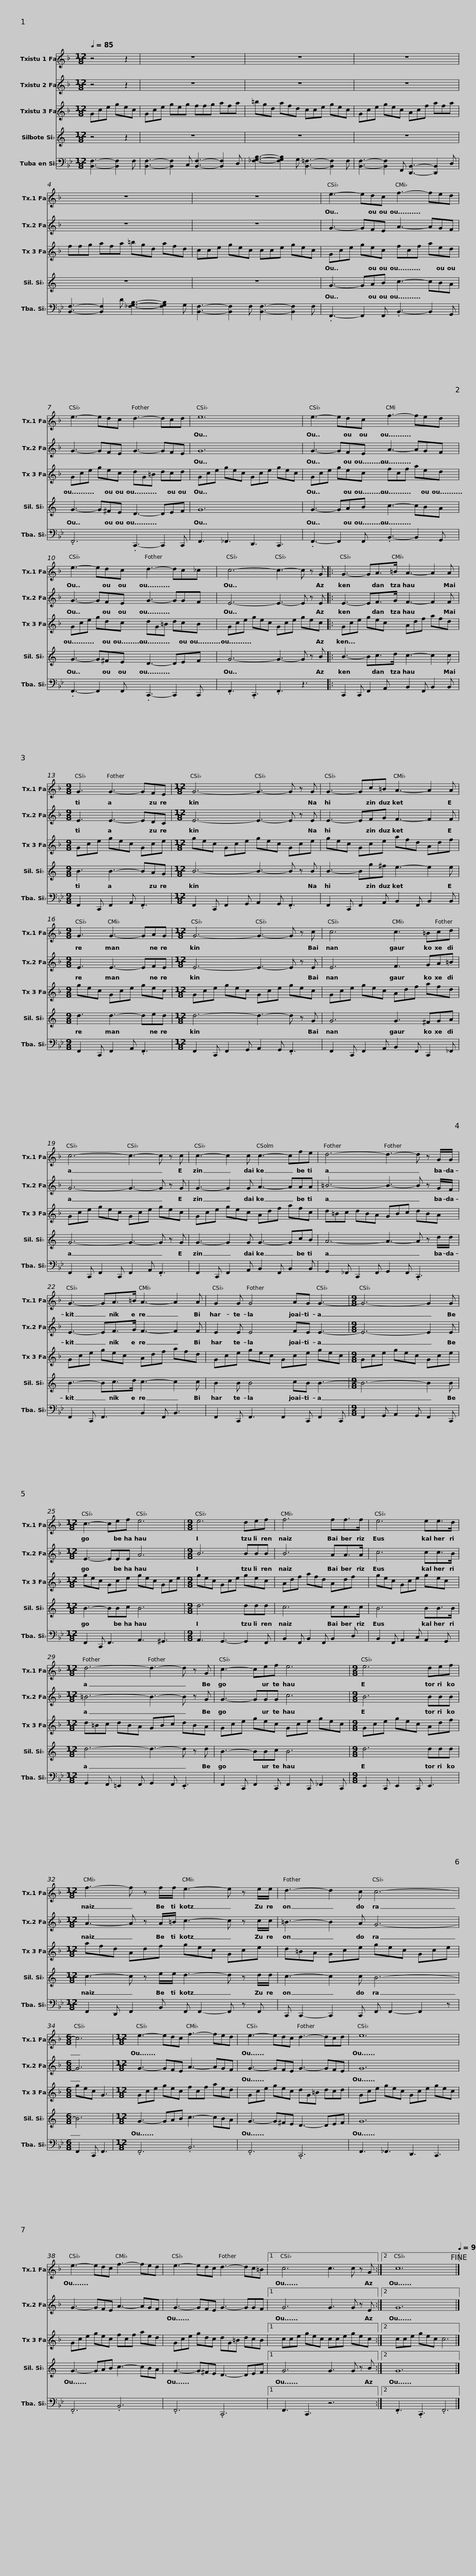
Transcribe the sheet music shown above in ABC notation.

X:1
%%score 1 2 3 4 5
L:1/8
Q:1/4=85
M:12/8
I:linebreak $
K:Bb
V:1 treble transpose=-7
V:2 treble transpose=-7
V:3 treble transpose=-7
V:4 treble transpose=-2
V:5 bass
V:1
[K:F] z4 z2 | z12 | z12 | z12 |$ z12 | %5
 z12 | e3- edc f3- fed |$ e3- edc d3- dcd | e12 | e3- edc f3- fed |$ %10
 e3- edc d3- dc_c | c6- c3- c z G |: G3- GA>=B A3- A2 A |$[M:9/8] G3 G3- GFE |[M:12/8] G6- G3- G z G | %15
 G3- Gc=B A3- A2 A |[M:9/8] G3 G3- GAG |$[M:12/8] G6- G3- G z c | c6 c3 =Bcd | c6- c3- c z c |$ %20
 c3- c2 c c3- cfe | d6- d3- d z G/G/ | G3- GA>=B A3- A2 A |$ G2 G G4 AG G3- |[M:9/8] G6- G2 G | %25
[M:12/8] c3- cef e6 |[M:9/8] e6 def |$ f6 ff>f | e6 ee>d |[M:12/8] d6- d3- d z G |$ %30
 c3- cef e6 |[M:9/8] e6 def |[M:12/8] f3- f z f/f/ e3- e z e/e/ |$ d3- d2 c c6- |[M:6/8] c6 | %35
[M:12/8] e3- edc f3- fed | e3- edc d3- dcd |$ e12 | e3- edc f3- fed | e3- edc d3- dc=B |1 %40
 c6 c3 c z G :|2$[Q:1/4=70] c12[Q:1/4=60][Q:1/4=35][Q:1/4=90]!fine! |] %42
V:2
[K:F] z4 z2 | z12 | z12 | z12 |$ z12 | %5
 z12 | G3- GFE A3- AGF |$ G3- GFE G3- GFE | G12 | G3- GFE A3- AGF |$ %10
 G3- GFE G3- GGF | E6- E3- E z E |: E3- EF>G F3- F2 F |$[M:9/8] E3 E3- EDC |[M:12/8] E6- E3- E z E | %15
 E3- EFG F3- F2 F |[M:9/8] E3 E3- EFE |$[M:12/8] E6- E3- E z E | E6 F3 GA=B | G6- G3- G z G |$ %20
 G3- G2 G A3- AAA | =B6- B3- B z G/F/ | E3- EF>G F3- F2 F |$ E2 E E4 FE E3- |[M:9/8] E6- E2 E | %25
[M:12/8] E3- EEE A6 |[M:9/8] B6 BBB |$ B6 AA>A | c6 cc>B |[M:12/8] =B6- B3- B z G |$ %30
 G3- GGG c6 |[M:9/8] B6 BBB |[M:12/8] A3- A z A/=B/ c3- c z c/c/ |$ =B3- B2 A G6- |[M:6/8] G6 | %35
[M:12/8] G3- GFE A3- AGF | G3- GFE G3- GFE |$ G12 | G3- GFE A3- AGF | G3- GFE G3- GGF |1 %40
 G6 G3 G z E :|2$ G12 |] %42
V:3
[K:F] Gce gec | Gce geg ffg afa | =bgd afd cce gec | Gce gec Acf afa |$ ffg afa =bgd afd | %5
 cce gec cce gec | Gce gec fcf aed |$ Gce gec dG=B dcd | Gce gec Gce gec | Gce gec fcf aed |$ %10
 Gce gdc dG=B dcB | Gce gec Gce gec |: Gce gec Adf afd |$[M:9/8] Gce gec Gce |[M:12/8] gec Gce gec Gce | %15
 gec Gce afd Adf |[M:9/8] gec Gce gec |$[M:12/8] Gce gec Gce gec | Gce gec Adf afd | Gce gec Gce gec |$ %20
 Gce gec Adf afc | d=Bc dBA GBc dBA | Gce gec Adf afd |$ Gce gec Gce gec |[M:9/8] Gce gec Gce | %25
[M:12/8] gec Gce gec Gce |[M:9/8] gec Gce gec |$ Adf afd Adf | gec Gce gec |[M:12/8] d=Bc dBA GBc dBA |$ %30
 Gce gec Gce gec |[M:9/8] Gce gec Adf |[M:12/8] afd Adf gec Gce |$ d=BA Gce gec Gce |[M:6/8] gec G3 | %35
[M:12/8] Gce gec fcf aed | Gce gec dG=B dcd |$ Gce gec Gce gec | Gce gec fcf aed | Gce gdc dG=B dcB |1 %40
 cce gec cce gec :|2$ cce gec c6 |] %42
V:4
[K:C] z4 z2 | z12 | z12 | z12 |$ z12 | %5
 z12 | G3- GAB c3- cBA |$ G3- G^FE D3- DEF | G12 | G3- GAB c3- cBA |$ %10
 G3- G^FE D3- DEF | G6- G3- G z B |: B3- Bc>d c3- c2 c |$[M:9/8] B3 B3- BAG |[M:12/8] B6- B3- B z B | %15
 B3- Bg^f e3- e2 e |[M:9/8] d3 d3- ded |$[M:12/8] d6- d3- d z G | G6 G3 ^FGA | G6- G3- G z G |$ %20
 G3- G2 G G3- GcB | A6- A3- A z d/d/ | B3- Bc>d c3- c2 c |$ B2 B B4 cB B3- |[M:9/8] B6- B2 B | %25
[M:12/8] B3- BBc B6 |[M:9/8] d6 ddd |$ c6 cc>c | B6 BB>B |[M:12/8] d6- d3- d z d |$ %30
 B3- BBc B6 |[M:9/8] d6 ddd |[M:12/8] c3- c z e/e/ d3- d z d/d/ |$ c3- c2 c B6- |[M:6/8] B6 | %35
[M:12/8] G3- GAB c3- cBA | G3- G^FE D3- DEF |$ G12 | G3- GAB c3- cBA | G3- G^FE D3- DEF |1 %40
 G6 G3 G z B :|2$ G12 |] %42
V:5
 [B,,F,]3- [B,,F,]2 F, | [B,,F,]3- [B,,F,]2 C, [B,,F,]3- [B,,F,]2 D, | [_F,G,B,]3- [F,G,B,]2 G, [B,,=F,]3- [B,,F,]2 F, | [B,,F,]3- [B,,F,]2 F,, [D,,B,,]3- [D,,B,,]2 D, |$ [B,,F,]3- [B,,F,]2 D [_F,G,B,]3- [F,G,B,]2 G, | %5
 [B,,F,]3- [B,,F,]2 F, [B,,F,]3- [B,,F,]2 F, | .F,,3- F,,2 F,, .B,,3- B,,2 G,, |$ .F,,6 .C,,3- C,,2 C,, | F,,3 _F,,3 D,,3 C,,3 | .F,,3- F,,2 F,, .B,,3- B,,2 G,, |$ %10
 .F,,3- F,,2 F,, .C,,3- C,,2 C,, | .F,,3 .C,,3 .F,,3 z3 |: C,,2 C,, F,,2 A,, B,,2 F,, B,,2 B,, |$[M:9/8] F,,2 C,, F,,2 A,, .F,,3 |[M:12/8] F,,2 C,, F,,2 G,, A,,2 G,, .F,,3 | %15
 F,,2 C,, F,,2 A,, B,,2 F,, B,,2 B,, |[M:9/8] F,,2 C,, F,,2 A,, .F,,3 |$[M:12/8] F,,2 C,, F,,2 G,, A,,2 G,, .F,,3 | F,,2 C,, F,,2 A,, B,,2 F,, C,,2 _F,, | F,,2 C,, F,,2 C,, F,,2 A,, .F,,3 |$ %20
 F,,2 C,, F,,2 A,, B,,2 F,, B,,2 B,, | G,,2 _F,, C,,2 F,, G,,2 F,, .C,,3 | F,,2 C,, F,,3 B,,2 F,, B,,3 |$ F,,2 C,, F,,3 F,,2 C,, F,,2 C,, |[M:9/8] F,,2 G,, A,,2 G,, F,,2 C,, | %25
[M:12/8] F,,2 C,, F,,3 A,,3 ^G,,3 |[M:9/8] A,,3 G,,3- G,,2 F,, |$ B,,2 F,, B,,2 F,, B,,2 D, | B,,2 F,, A,,2 C, A,,2 G,, |[M:12/8] G,,2 F,, =E,,2 F,, G,,2 F,, .E,,3 |$ %30
 F,,2 C,, F,,2 C,, F,,2 C,, _F,,2 C,, |[M:9/8] E,,2 C,, E,,2 C,, E,,3 |[M:12/8] F,,2 D,, F,,2 B,, F,, F,,2- F,, z F,, |$ C,, C,,2- C,,2 C,, F,, F,,2- F,,2 z |[M:6/8] F,,2 C,, F,,3 | %35
[M:12/8] .F,,6 .B,,6 | .F,,6 .C,,6 |$ F,,3 _F,,3 D,,3 C,,3 | .F,,6 .B,,6 | .F,,6 .C,,6 |1 %40
 F,,3 C,,3 z6 :|2$ .F,,3 .C,,3 .F,,6 |] %42
